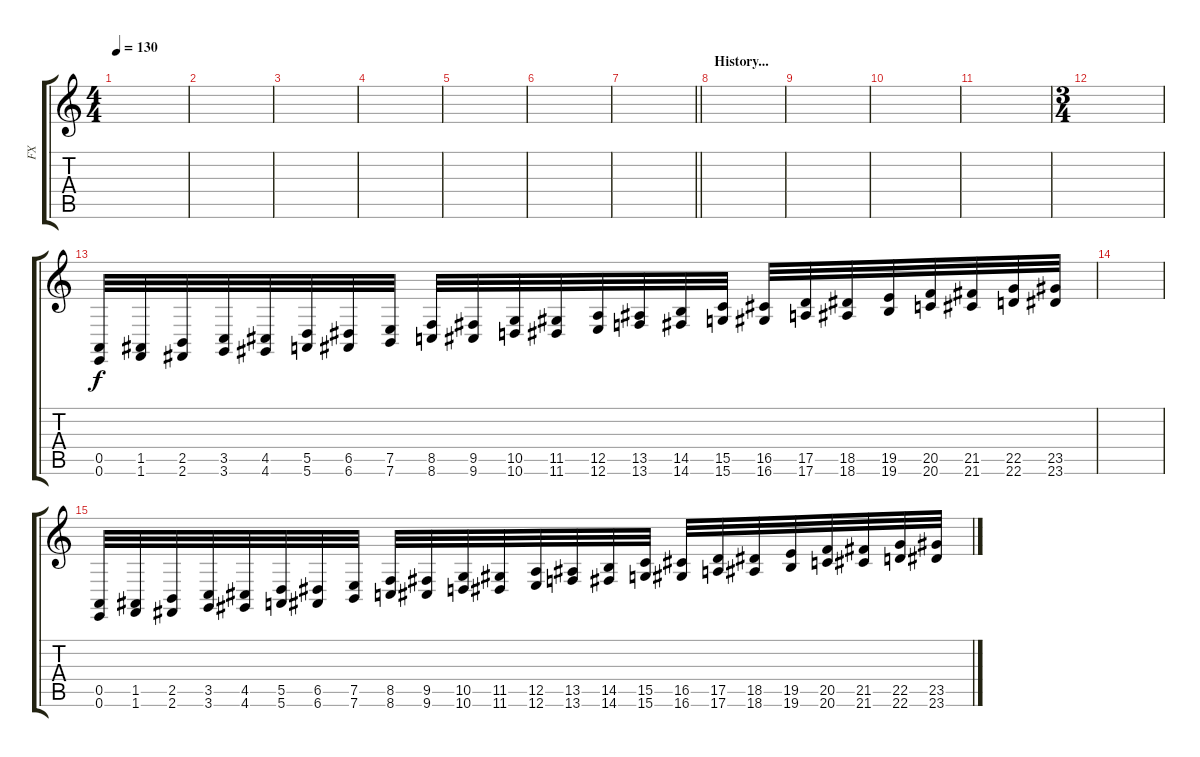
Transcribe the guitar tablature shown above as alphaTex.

\track ("FX" "FX") {instrument guitarfretnoise}
\staff {score tabs}
\tuning (E4 B3 G3 D3 A2 E2) {hide}
\ts (4 4)
\tempo 130
\clef g2
\ks c
|
|
|
|
|
|
\barLineRight lightlight
|
\section ("" "History...")
|
|
|
|
\ts (3 4)
|
(0.5 0.6).32{instrument guitarfretnoise} (1.5 1.6).32 (2.5 2.6).32 (3.5 3.6).32 (4.5 4.6).32 (5.5 5.6).32 (6.5 6.6).32 (7.5 7.6).32 (8.5 8.6).32 (9.5 9.6).32 (10.5 10.6).32 (11.5 11.6).32 (12.5 12.6).32 (13.5 13.6).32 (14.5 14.6).32 (15.5 15.6).32 (16.5 16.6).32 (17.5 17.6).32 (18.5 18.6).32 (19.5 19.6).32 (20.5 20.6).32 (21.5 21.6).32 (22.5 22.6).32 (23.5 23.6).32 |
|
(0.5 0.6).32{instrument guitarfretnoise} (1.5 1.6).32 (2.5 2.6).32 (3.5 3.6).32 (4.5 4.6).32 (5.5 5.6).32 (6.5 6.6).32 (7.5 7.6).32 (8.5 8.6).32 (9.5 9.6).32 (10.5 10.6).32 (11.5 11.6).32 (12.5 12.6).32 (13.5 13.6).32 (14.5 14.6).32 (15.5 15.6).32 (16.5 16.6).32 (17.5 17.6).32 (18.5 18.6).32 (19.5 19.6).32 (20.5 20.6).32 (21.5 21.6).32 (22.5 22.6).32 (23.5 23.6).32
